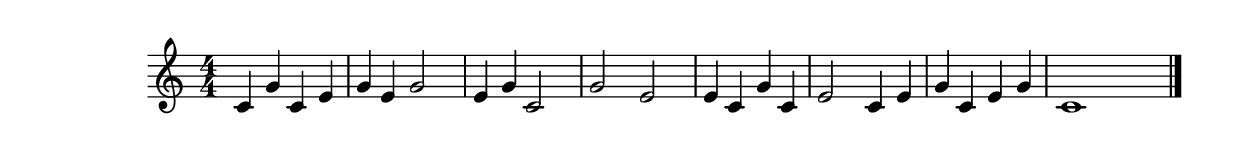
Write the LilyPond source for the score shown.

\version "2.20.0"
\header {
\include "lilypond-book-preamble.ly"
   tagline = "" % removed
 }
\score {
 {
  \relative c'{\numericTimeSignature c g' c, e g e g2 e4 g c,2 g' e e4 c g' c, e2 c4 e g c, e g c,1 \bar "|."}

}
\layout {
  \context {
      \Score 
      proportionalNotationDuration =  #(ly:make-moment 1/5)
 }
 }
\midi {\tempo 4 = 60}
}
